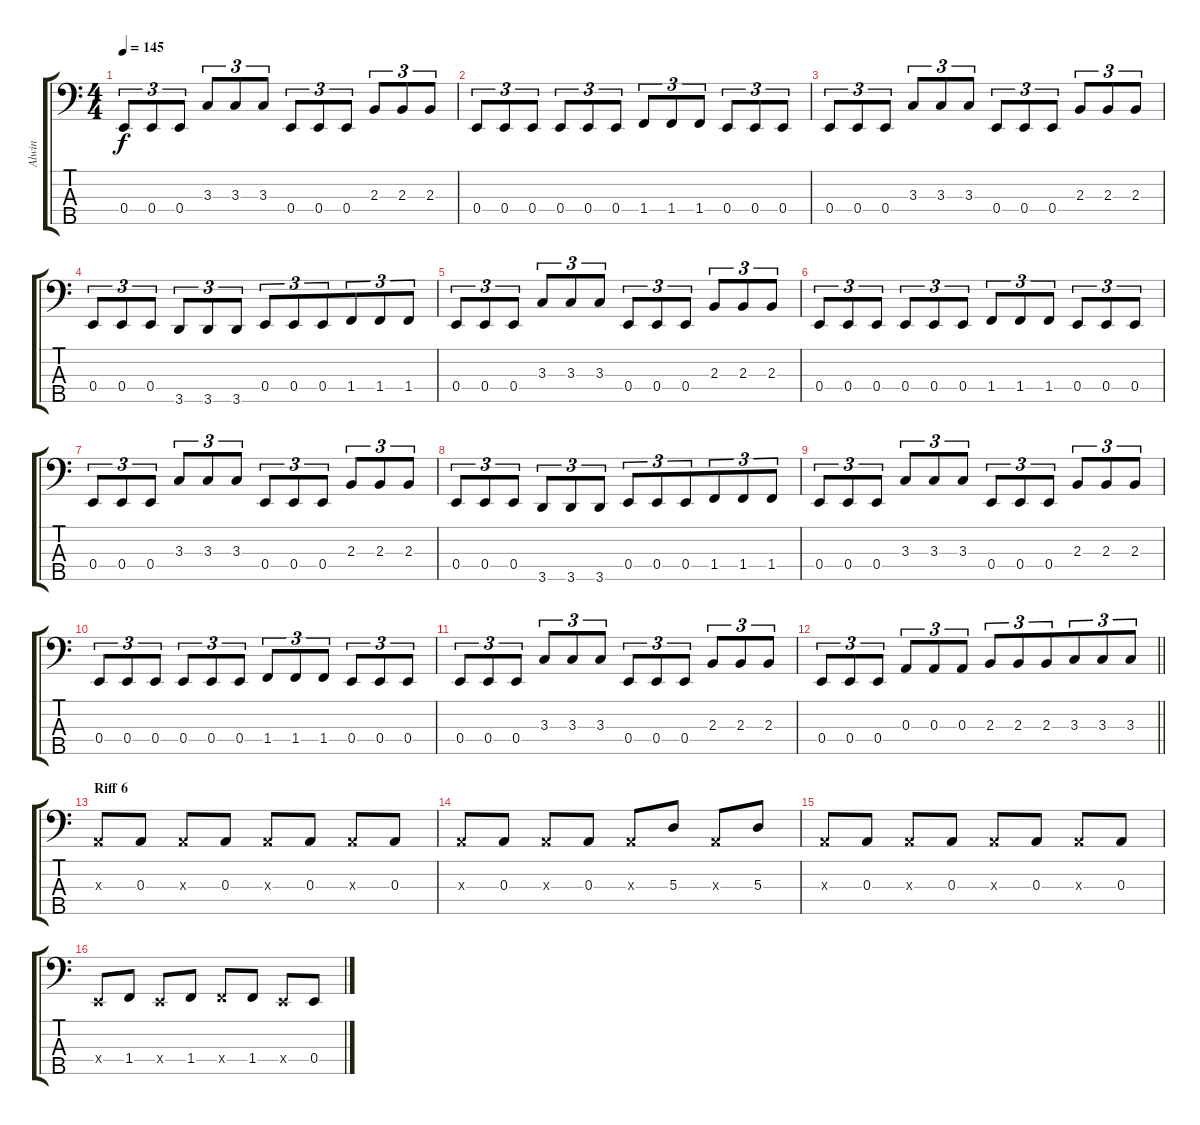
\track ("Alwin" "Alwin") {instrument electricbassfinger}
\staff {score tabs}
\tuning (G2 D2 A1 E1 B0) {hide}
\ts (4 4)
\tempo 145
\clef f4
\ks c
0.4.8{tu (3 2) dy f} 0.4.8{tu (3 2)} 0.4.8{tu (3 2)} 3.3.8{tu (3 2)} 3.3.8{tu (3 2)} 3.3.8{tu (3 2)} 0.4.8{tu (3 2)} 0.4.8{tu (3 2)} 0.4.8{tu (3 2)} 2.3.8{tu (3 2)} 2.3.8{tu (3 2)} 2.3.8{tu (3 2)} |
0.4.8{tu (3 2)} 0.4.8{tu (3 2)} 0.4.8{tu (3 2)} 0.4.8{tu (3 2)} 0.4.8{tu (3 2)} 0.4.8{tu (3 2)} 1.4.8{tu (3 2)} 1.4.8{tu (3 2)} 1.4.8{tu (3 2)} 0.4.8{tu (3 2)} 0.4.8{tu (3 2)} 0.4.8{tu (3 2)} |
0.4.8{tu (3 2)} 0.4.8{tu (3 2)} 0.4.8{tu (3 2)} 3.3.8{tu (3 2)} 3.3.8{tu (3 2)} 3.3.8{tu (3 2)} 0.4.8{tu (3 2)} 0.4.8{tu (3 2)} 0.4.8{tu (3 2)} 2.3.8{tu (3 2)} 2.3.8{tu (3 2)} 2.3.8{tu (3 2)} |
0.4.8{tu (3 2)} 0.4.8{tu (3 2)} 0.4.8{tu (3 2)} 3.5.8{tu (3 2)} 3.5.8{tu (3 2)} 3.5.8{tu (3 2)} 0.4.8{tu (3 2)} 0.4.8{tu (3 2)} 0.4.8{tu (3 2) beam merge} 1.4.8{tu (3 2)} 1.4.8{tu (3 2)} 1.4.8{tu (3 2)} |
0.4.8{tu (3 2)} 0.4.8{tu (3 2)} 0.4.8{tu (3 2)} 3.3.8{tu (3 2)} 3.3.8{tu (3 2)} 3.3.8{tu (3 2)} 0.4.8{tu (3 2)} 0.4.8{tu (3 2)} 0.4.8{tu (3 2)} 2.3.8{tu (3 2)} 2.3.8{tu (3 2)} 2.3.8{tu (3 2)} |
0.4.8{tu (3 2)} 0.4.8{tu (3 2)} 0.4.8{tu (3 2)} 0.4.8{tu (3 2)} 0.4.8{tu (3 2)} 0.4.8{tu (3 2)} 1.4.8{tu (3 2)} 1.4.8{tu (3 2)} 1.4.8{tu (3 2)} 0.4.8{tu (3 2)} 0.4.8{tu (3 2)} 0.4.8{tu (3 2)} |
0.4.8{tu (3 2)} 0.4.8{tu (3 2)} 0.4.8{tu (3 2)} 3.3.8{tu (3 2)} 3.3.8{tu (3 2)} 3.3.8{tu (3 2)} 0.4.8{tu (3 2)} 0.4.8{tu (3 2)} 0.4.8{tu (3 2)} 2.3.8{tu (3 2)} 2.3.8{tu (3 2)} 2.3.8{tu (3 2)} |
0.4.8{tu (3 2)} 0.4.8{tu (3 2)} 0.4.8{tu (3 2)} 3.5.8{tu (3 2)} 3.5.8{tu (3 2)} 3.5.8{tu (3 2)} 0.4.8{tu (3 2)} 0.4.8{tu (3 2)} 0.4.8{tu (3 2) beam merge} 1.4.8{tu (3 2)} 1.4.8{tu (3 2)} 1.4.8{tu (3 2)} |
0.4.8{tu (3 2)} 0.4.8{tu (3 2)} 0.4.8{tu (3 2)} 3.3.8{tu (3 2)} 3.3.8{tu (3 2)} 3.3.8{tu (3 2)} 0.4.8{tu (3 2)} 0.4.8{tu (3 2)} 0.4.8{tu (3 2)} 2.3.8{tu (3 2)} 2.3.8{tu (3 2)} 2.3.8{tu (3 2)} |
0.4.8{tu (3 2)} 0.4.8{tu (3 2)} 0.4.8{tu (3 2)} 0.4.8{tu (3 2)} 0.4.8{tu (3 2)} 0.4.8{tu (3 2)} 1.4.8{tu (3 2)} 1.4.8{tu (3 2)} 1.4.8{tu (3 2)} 0.4.8{tu (3 2)} 0.4.8{tu (3 2)} 0.4.8{tu (3 2)} |
0.4.8{tu (3 2)} 0.4.8{tu (3 2)} 0.4.8{tu (3 2)} 3.3.8{tu (3 2)} 3.3.8{tu (3 2)} 3.3.8{tu (3 2)} 0.4.8{tu (3 2)} 0.4.8{tu (3 2)} 0.4.8{tu (3 2)} 2.3.8{tu (3 2)} 2.3.8{tu (3 2)} 2.3.8{tu (3 2)} |
\barLineRight lightlight
0.4.8{tu (3 2)} 0.4.8{tu (3 2)} 0.4.8{tu (3 2)} 0.3.8{tu (3 2)} 0.3.8{tu (3 2)} 0.3.8{tu (3 2)} 2.3.8{tu (3 2)} 2.3.8{tu (3 2)} 2.3.8{tu (3 2) beam merge} 3.3.8{tu (3 2)} 3.3.8{tu (3 2)} 3.3.8{tu (3 2)} |
\section ("" "Riff 6")
0.3{x}.8 0.3.8 0.3{x}.8 0.3.8 0.3{x}.8 0.3.8 0.3{x}.8 0.3.8 |
0.3{x}.8 0.3.8 0.3{x}.8 0.3.8 0.3{x}.8 5.3.8 0.3{x}.8 5.3.8 |
0.3{x}.8 0.3.8 0.3{x}.8 0.3.8 0.3{x}.8 0.3.8 0.3{x}.8 0.3.8 |
0.4{x}.8 1.4.8 0.4{x}.8 1.4.8 1.4{x}.8 1.4.8 0.4{x}.8 0.4.8
